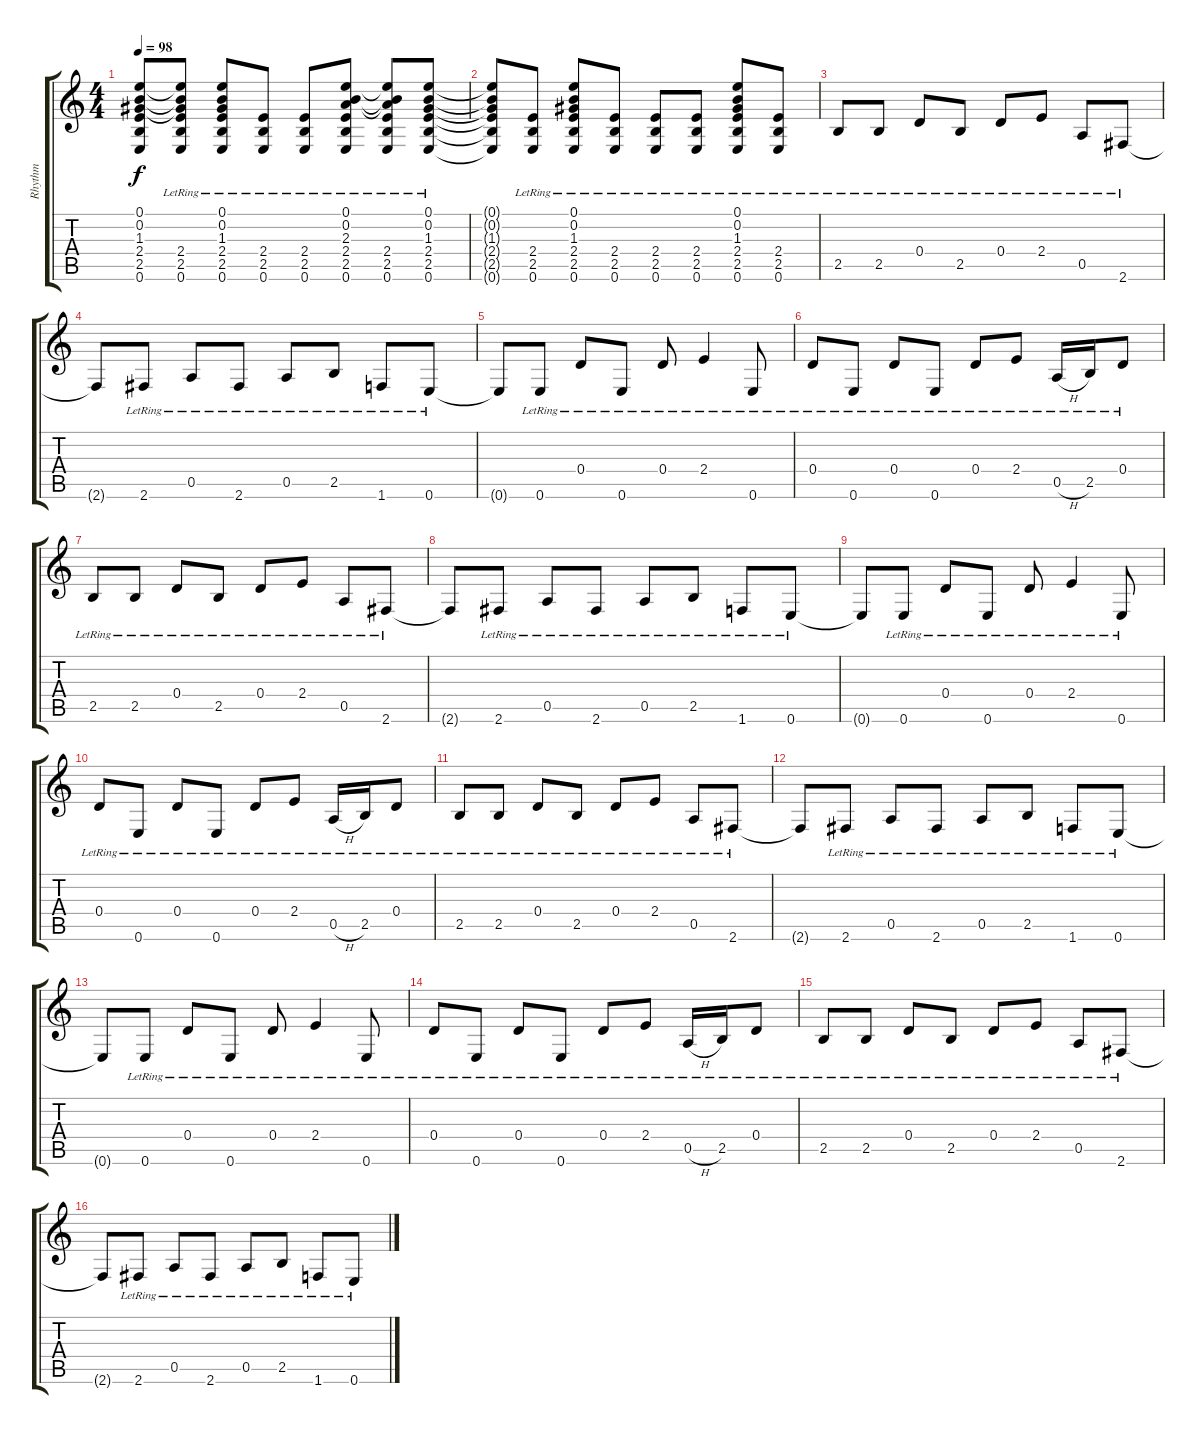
\track ("Rhythm" "Rhythm") {instrument acousticguitarsteel}
\staff {score tabs}
\tuning (E4 B3 G3 D3 A2 E2) {hide}
\ts (4 4)
\tempo 98
\clef g2
\ks c
(0.1{t} 0.2{t} 1.3{t} 2.4{t} 2.5{t} 0.6{t}).8{dy f} (0.1{t} 0.2{t} 1.3{t} 2.4{lr} 2.5{lr} 0.6{lr}).8 (0.1{lr} 0.2{lr} 1.3{lr} 2.4{lr} 2.5{lr} 0.6{lr}).8 (2.4{lr} 2.5{lr} 0.6{lr}).8 (2.4{lr} 2.5{lr} 0.6{lr}).8 (0.1{lr} 0.2{lr} 2.3{lr} 2.4{lr} 2.5{lr} 0.6{lr}).8 (0.1{t} 0.2{t} 2.3{t} 2.4{lr} 2.5{lr} 0.6{lr}).8 (0.1{lr} 0.2{lr} 1.3{lr} 2.4{lr} 2.5{lr} 0.6{lr}).8 |
(0.1{t} 0.2{t} 1.3{t} 2.4{t} 2.5{t} 0.6{t}).8 (2.4{lr} 2.5{lr} 0.6{lr}).8 (0.1{lr} 0.2{lr} 1.3{lr} 2.4{lr} 2.5{lr} 0.6{lr}).8 (2.4{lr} 2.5{lr} 0.6{lr}).8 (2.4{lr} 2.5{lr} 0.6{lr}).8 (2.4{lr} 2.5{lr} 0.6{lr}).8 (0.1{lr} 0.2{lr} 1.3{lr} 2.4{lr} 2.5{lr} 0.6{lr}).8 (2.4{lr} 2.5{lr} 0.6{lr}).8 |
2.5{lr}.8 2.5{lr}.8 0.4{lr}.8 2.5{lr}.8 0.4{lr}.8 2.4{lr}.8 0.5{lr}.8 2.6{lr}.8 |
2.6{t}.8 2.6{lr}.8 0.5{lr}.8 2.6{lr}.8 0.5{lr}.8 2.5{lr}.8 1.6{lr}.8 0.6{lr}.8 |
0.6{t}.8 0.6{lr}.8 0.4{lr}.8 0.6{lr}.8 0.4{lr}.8 2.4{lr}.4 0.6{lr}.8 |
0.4{lr}.8 0.6{lr}.8 0.4{lr}.8 0.6{lr}.8 0.4{lr}.8 2.4{lr}.8 0.5{h lr}.16 2.5{lr}.16 0.4{lr}.8 |
2.5{lr}.8 2.5{lr}.8 0.4{lr}.8 2.5{lr}.8 0.4{lr}.8 2.4{lr}.8 0.5{lr}.8 2.6{lr}.8 |
2.6{t}.8 2.6{lr}.8 0.5{lr}.8 2.6{lr}.8 0.5{lr}.8 2.5{lr}.8 1.6{lr}.8 0.6{lr}.8 |
0.6{t}.8 0.6{lr}.8 0.4{lr}.8 0.6{lr}.8 0.4{lr}.8 2.4{lr}.4 0.6{lr}.8 |
0.4{lr}.8 0.6{lr}.8 0.4{lr}.8 0.6{lr}.8 0.4{lr}.8 2.4{lr}.8 0.5{h lr}.16 2.5{lr}.16 0.4{lr}.8 |
2.5{lr}.8 2.5{lr}.8 0.4{lr}.8 2.5{lr}.8 0.4{lr}.8 2.4{lr}.8 0.5{lr}.8 2.6{lr}.8 |
2.6{t}.8 2.6{lr}.8 0.5{lr}.8 2.6{lr}.8 0.5{lr}.8 2.5{lr}.8 1.6{lr}.8 0.6{lr}.8 |
0.6{t}.8 0.6{lr}.8 0.4{lr}.8 0.6{lr}.8 0.4{lr}.8 2.4{lr}.4 0.6{lr}.8 |
0.4{lr}.8 0.6{lr}.8 0.4{lr}.8 0.6{lr}.8 0.4{lr}.8 2.4{lr}.8 0.5{h lr}.16 2.5{lr}.16 0.4{lr}.8 |
2.5{lr}.8 2.5{lr}.8 0.4{lr}.8 2.5{lr}.8 0.4{lr}.8 2.4{lr}.8 0.5{lr}.8 2.6{lr}.8 |
2.6{t}.8 2.6{lr}.8 0.5{lr}.8 2.6{lr}.8 0.5{lr}.8 2.5{lr}.8 1.6{lr}.8 0.6{lr}.8
